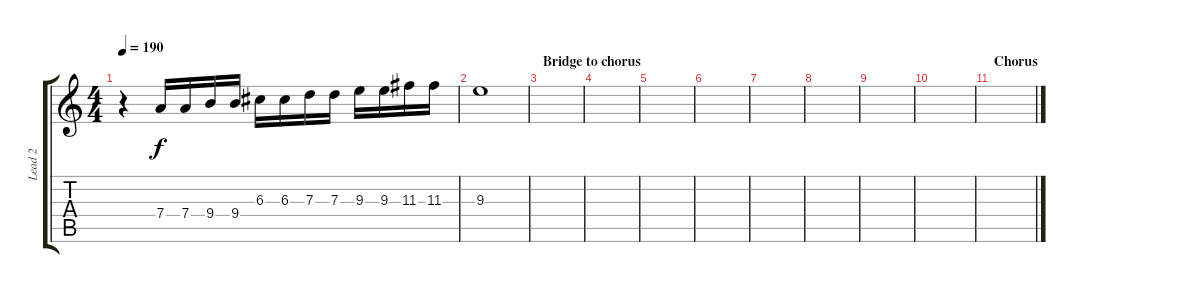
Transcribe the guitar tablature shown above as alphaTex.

\track ("Lead 2" "Lead 2") {instrument distortionguitar}
\staff {score tabs}
\tuning (E4 B3 G3 D3 A2 E2) {hide}
\ts (4 4)
\tempo 190
\clef g2
\ks c
r.4{dy f} 7.4.16 7.4.16 9.4.16 9.4.16 6.3.16 6.3.16 7.3.16 7.3.16 9.3.16 9.3.16 11.3.16 11.3.16 |
9.3.1 |
\section ("" "Bridge to chorus")
|
|
|
|
|
|
|
|
\section ("" "Chorus")
